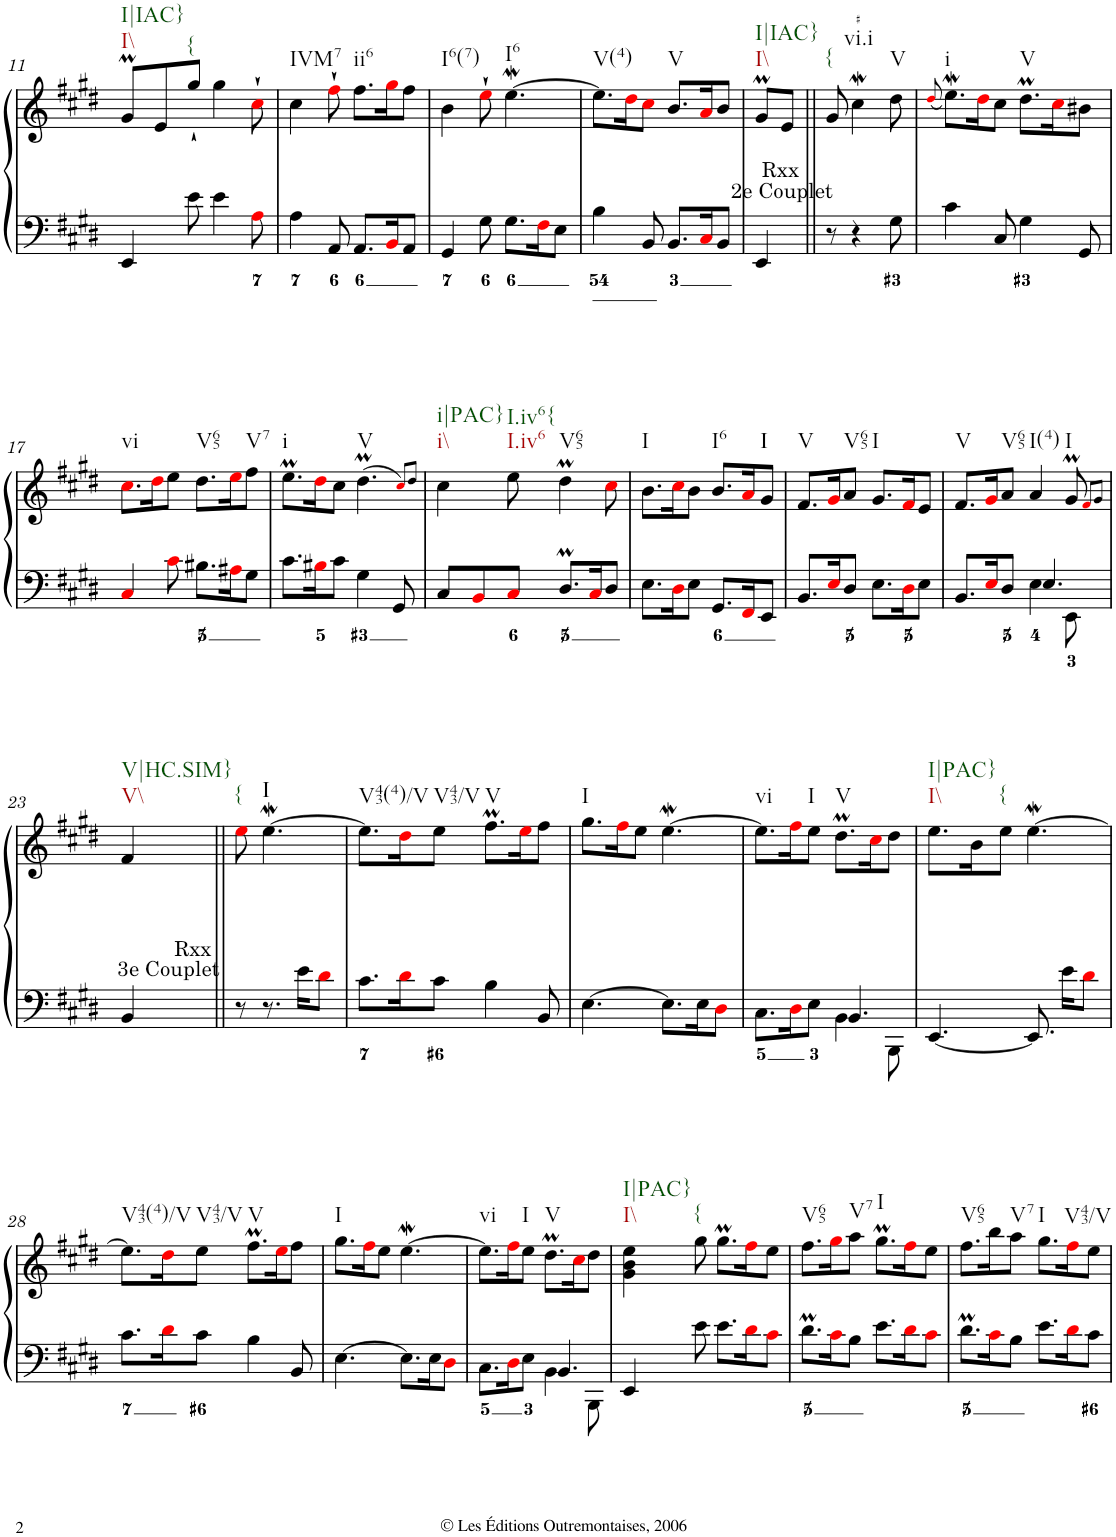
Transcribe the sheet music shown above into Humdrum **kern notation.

**kern	**kern
*part1	*part1
*staff2	*staff1
*I"Clavecin	*
!!LO:PB:g=z
*clefF4	*clefG2
*k[f#c#g#d#]	*k[f#c#g#d#]
*E:	*E:
*M6/8	*M6/8
=11	=11
!	!LO:TX:b:t=I\\
!	!LO:TX:b:t=I|IAC}
4EE/	8g#m/L
.	8e/
!	!LO:TX:b:t={
8e\	8gg#`/J
4e\	4gg#\
8Ai\	8cc#`i\
=12	=12
!	!LO:TX:b:t=IVM7
4A\	4cc#\
8AA/	8ff#`i\
!	!LO:TX:b:t=ii6
8.AA/L	8.ff#\L
16BBi/K	16gg#i\K
8AA/J	8ff#\J
=13	=13
!	!LO:TX:b:t=I6(7)
4GG#/	4b\
8G#\	8ee`i\
!	!LO:TX:b:t=I6
8.G#\L	[4.eew\
16F#i\K	.
8E\J	.
=14	=14
!	!LO:TX:b:t=V(4)
4B\	8.ee\L]
.	16dd#i\K
8BB/	8cc#i\J
!	!LO:TX:b:t=V
8.BB/L	8.b/L
16C#i/K	16ai/K
8BB/J	8b/J
=15	=15
!	!LO:TX:b:t=I\\
!	!LO:TX:b:t=I|IAC}
4EE/	8g#m/L
.	8e/J
!	!LO:TX:b:t=Rxx
!LO:TX:b:t=Rxx	!
=15X3||	=15X3||
!	!LO:TX:b:t={
8r	8g#/
!	!LO:TX:b:t=vi.i
4r	4cc#W\
!	!LO:TX:b:t=V
8G#\	8dd#\
=16	=16
.	(<8qdd#i/
!	!LO:TX:b:t=i
4c#\	8.eew\L)
.	16dd#i\K
8C#/	8cc#\J
!	!LO:TX:b:t=V
4G#\	8.dd#m\L
.	16cc#i\K
8GG#/	8b#X\J
!!LO:LB:g=z
=17	=17
!	!LO:TX:b:t=vi
4C#i/	8.cc#i\L
.	16dd#i\K
8c#i\	8ee\J
!	!LO:TX:b:t=V65
8.B#X\L	8.dd#\L
16A#Xi\K	16eei\K
!	!LO:TX:b:t=V7
8G#\J	8ff#\J
=18	=18
!	!LO:TX:b:t=i
8.c#\L	8.eeM\L
16B#Xi\K	16dd#i\K
8c#\J	8cc#\J
!	!LO:TX:b:t=V
4G#\	(4.dd#m\
8GG#/	.
.	8qcc#i/L)
.	8qdd#/J
=19	=19
!	!LO:TX:b:t=i\\
!	!LO:TX:b:t=i|PAC}
8C#/L	4cc#\
8BBi/	.
!	!LO:TX:b:t=I.iv6
!	!LO:TX:b:t=I.iv6{
8C#i/J	8ee\
!	!LO:TX:b:t=V65
8.D#m/L	4dd#m\
16C#i/K	.
8D#/J	8cc#i\
=20	=20
!	!LO:TX:b:t=I
8.E\L	8.b\L
16D#i\K	16cc#i\K
8E\J	8b\J
!	!LO:TX:b:t=I6
8.GG#/L	8.b/L
16FF#i/K	16ai/K
!	!LO:TX:b:t=I
8EE/J	8g#/J
=21	=21
!	!LO:TX:b:t=V
8.BB/L	8.f#/L
16Ei/K	16g#i/K
!	!LO:TX:b:t=V65
8D#/J	8a/J
!	!LO:TX:b:t=I
8.E\L	8.g#/L
16D#i\K	16f#i/K
8E\J	8e/J
=22	=22
*^	*
!	!	!LO:TX:b:t=V
8.BB/L	4.ryy	8.f#/L
16Ei/K	.	16g#i/K
!	!	!LO:TX:b:t=V65
8D#/J	.	8a/J
!	!	!LO:TX:b:t=I(4)
4.E/	4E\	4a/
!	!	!LO:TX:b:t=I
.	8EE\	8g#m/
*v	*v	*
.	8qf#i/L
.	8qg#/J
!!LO:LB:g=z
=23	=23
!	!LO:TX:b:t=V\\
!	!LO:TX:b:t=V|HC.SIM}
4BB/	4f#/
!	!LO:TX:b:t=Rxx
!LO:TX:b:t=Rxx	!
=23X4||	=23X4||
!	!LO:TX:b:t={
8r	8eei\
!	!LO:TX:b:t=I
8.r	[4.eew\
16e\KL	.
8d#i\J	.
=24	=24
!	!LO:TX:b:t=V43(4)/V
8.c#\L	8.ee\L]
16d#i\K	16dd#i\K
!	!LO:TX:b:t=V43/V
8c#\J	8ee\J
!	!LO:TX:b:t=V
4B\	8.ff#M\L
.	16eei\K
8BB/	8ff#\J
=25	=25
!	!LO:TX:b:t=I
[4.E\	8.gg#\L
.	16ff#i\K
.	8ee\J
8.E\L]	[4.eew\
16E\K	.
8D#i\J	.
=26	=26
*^	*
!	!	!LO:TX:b:t=vi
8.C#\L	4.ryy	8.ee\L]
16D#i\K	.	16ff#i\K
!	!	!LO:TX:b:t=I
8E\J	.	8ee\J
!	!	!LO:TX:b:t=V
4.BB/	4BB\	8.dd#m\L
.	.	16cc#i\K
.	8BBB\	8dd#\J
=27	=27	=27
!	!	!LO:TX:b:t=I\\
!	!	!LO:TX:b:t=I|PAC}
*v	*v	*
[4.EE/	8.ee\L
.	16b\K
!	!LO:TX:b:t={
.	8ee\J
8.EE/]	[4.eew\
16e\KL	.
8d#i\J	.
!!LO:LB:g=z
=28	=28
!	!LO:TX:b:t=V43(4)/V
8.c#\L	8.ee\L]
16d#i\K	16dd#i\K
!	!LO:TX:b:t=V43/V
8c#\J	8ee\J
!	!LO:TX:b:t=V
4B\	8.ff#M\L
.	16eei\K
8BB/	8ff#\J
=29	=29
!	!LO:TX:b:t=I
[4.E\	8.gg#\L
.	16ff#i\K
.	8ee\J
8.E\L]	[4.eew\
16E\K	.
8D#i\J	.
=30	=30
*^	*
!	!	!LO:TX:b:t=vi
8.C#\L	4.ryy	8.ee\L]
16D#i\K	.	16ff#i\K
!	!	!LO:TX:b:t=I
8E\J	.	8ee\J
!	!	!LO:TX:b:t=V
4.BB/	4BB\	8.dd#m\L
.	.	16cc#i\K
.	8BBB\	8dd#\J
=31	=31	=31
!	!	!LO:TX:b:t=I\\
!	!	!LO:TX:b:t=I|PAC}
*v	*v	*
4EE/	4g#\ 4b\ 4ee\
!	!LO:TX:b:t={
8e\	8gg#\
8.e\L	8.gg#m\L
16d#i\K	16ff#i\K
8c#i\J	8ee\J
=32	=32
!	!LO:TX:b:t=V65
8.d#m\L	8.ff#\L
16c#i\K	16gg#i\K
!	!LO:TX:b:t=V7
8B\J	8aa\J
!	!LO:TX:b:t=I
8.e\L	8.gg#m\L
16d#i\K	16ff#i\K
8c#i\J	8ee\J
=33	=33
!	!LO:TX:b:t=V65
8.d#m\L	8.ff#\L
16c#i\K	16bb\K
!	!LO:TX:b:t=V7
8B\J	8aa\J
!	!LO:TX:b:t=I
8.e\L	8.gg#\L
16d#i\K	16ff#i\K
!	!LO:TX:b:t=V43/V
8c#\J	8ee\J
=	=
*-	*-
